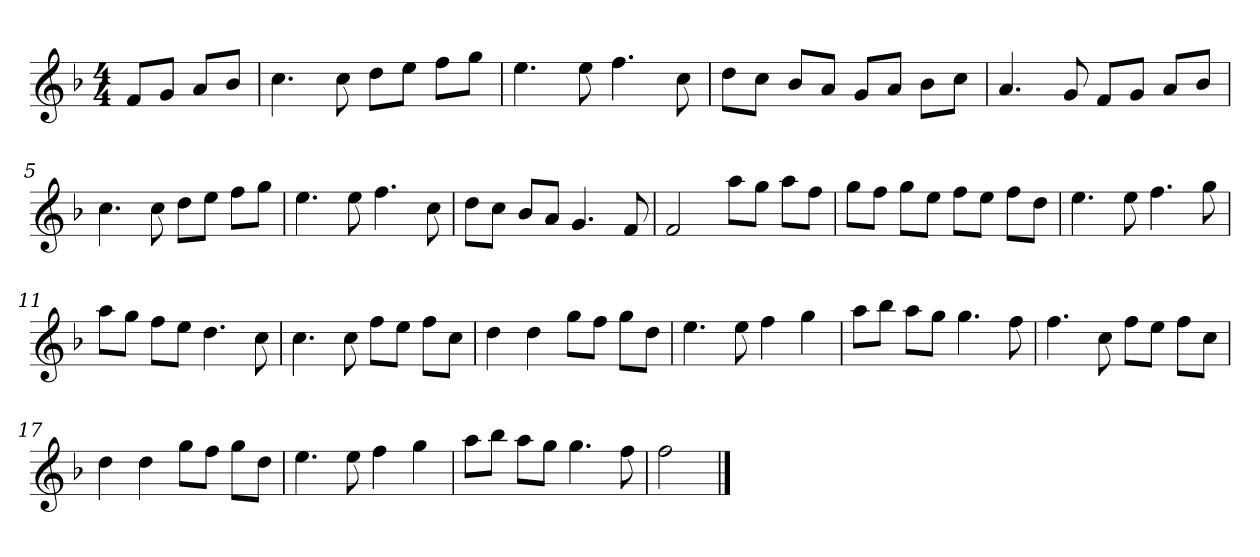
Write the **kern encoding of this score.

**kern
*part1
*staff1
*k[b-]
*M4/4
*MM120
=
8fL
8gJ
8aL
8b-J
=1
4.cc
8cc
8ddL
8eeJ
8ffL
8ggJ
=2
4.ee
8ee
4.ff
8cc
=3
8ddL
8ccJ
8b-L
8aJ
8gL
8aJ
8b-L
8ccJ
=4
4.a
8g
8fL
8gJ
8aL
8b-J
=5
4.cc
8cc
8ddL
8eeJ
8ffL
8ggJ
=6
4.ee
8ee
4.ff
8cc
=7
8ddL
8ccJ
8b-L
8aJ
4.g
8f
=8
2f
8aaL
8ggJ
8aaL
8ffJ
=9
8ggL
8ffJ
8ggL
8eeJ
8ffL
8eeJ
8ffL
8ddJ
=10
4.ee
8ee
4.ff
8gg
=11
8aaL
8ggJ
8ffL
8eeJ
4.dd
8cc
=12
4.cc
8cc
8ffL
8eeJ
8ffL
8ccJ
=13
4dd
4dd
8ggL
8ffJ
8ggL
8ddJ
=14
4.ee
8ee
4ff
4gg
=15
8aaL
8bb-J
8aaL
8ggJ
4.gg
8ff
=16
4.ff
8cc
8ffL
8eeJ
8ffL
8ccJ
=17
4dd
4dd
8ggL
8ffJ
8ggL
8ddJ
=18
4.ee
8ee
4ff
4gg
=19
8aaL
8bb-J
8aaL
8ggJ
4.gg
8ff
=20
2ff
==
*-
